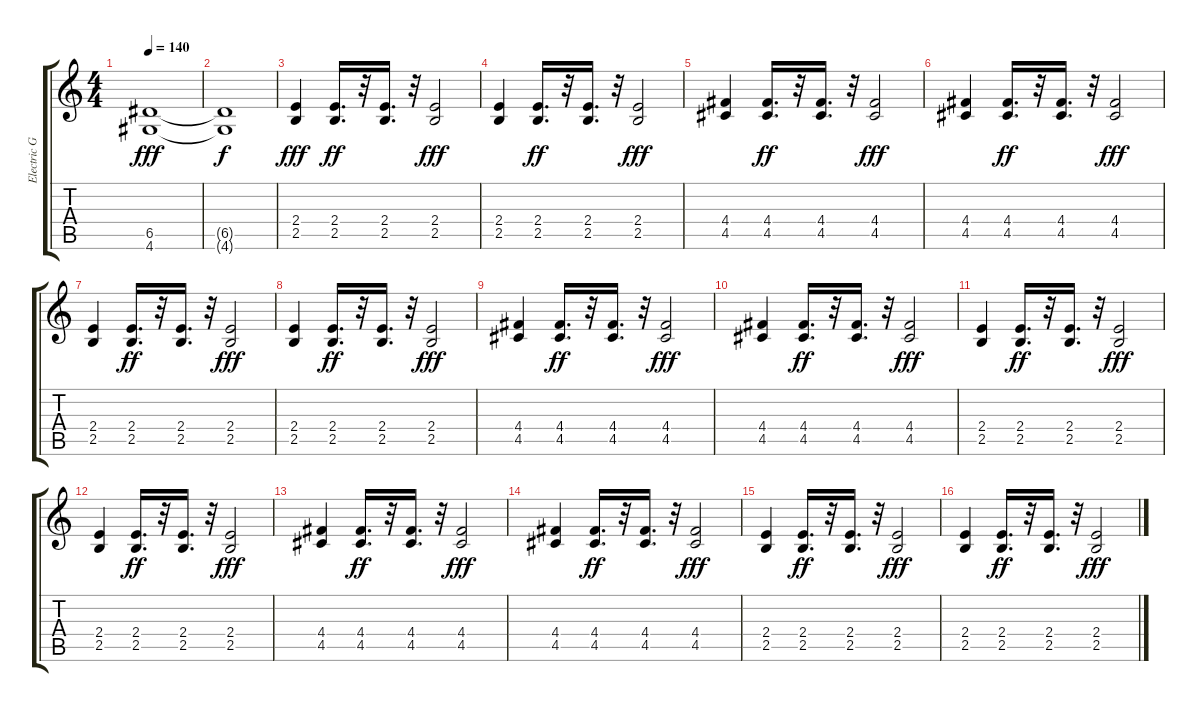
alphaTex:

\track ("Electric Guitar 2" "Electric G") {instrument distortionguitar}
\staff {score tabs}
\tuning (E4 B3 G3 D3 A2 E2) {hide}
\ts (4 4)
\tempo 140
\clef g2
\ks c
(6.5 4.6).1{dy fff} |
(6.5{t} 4.6{t}).1{dy f} |
(2.4 2.5).4{dy fff} (2.4 2.5).16{d dy ff} r.32 (2.4 2.5).16{d} r.32 (2.4 2.5).2{dy fff} |
(2.4 2.5).4 (2.4 2.5).16{d dy ff} r.32 (2.4 2.5).16{d} r.32 (2.4 2.5).2{dy fff} |
(4.4 4.5).4 (4.4 4.5).16{d dy ff} r.32 (4.4 4.5).16{d} r.32 (4.4 4.5).2{dy fff} |
(4.4 4.5).4 (4.4 4.5).16{d dy ff} r.32 (4.4 4.5).16{d} r.32 (4.4 4.5).2{dy fff} |
(2.4 2.5).4 (2.4 2.5).16{d dy ff} r.32 (2.4 2.5).16{d} r.32 (2.4 2.5).2{dy fff} |
(2.4 2.5).4 (2.4 2.5).16{d dy ff} r.32 (2.4 2.5).16{d} r.32 (2.4 2.5).2{dy fff} |
(4.4 4.5).4 (4.4 4.5).16{d dy ff} r.32 (4.4 4.5).16{d} r.32 (4.4 4.5).2{dy fff} |
(4.4 4.5).4 (4.4 4.5).16{d dy ff} r.32 (4.4 4.5).16{d} r.32 (4.4 4.5).2{dy fff} |
(2.4 2.5).4 (2.4 2.5).16{d dy ff} r.32 (2.4 2.5).16{d} r.32 (2.4 2.5).2{dy fff} |
(2.4 2.5).4 (2.4 2.5).16{d dy ff} r.32 (2.4 2.5).16{d} r.32 (2.4 2.5).2{dy fff} |
(4.4 4.5).4 (4.4 4.5).16{d dy ff} r.32 (4.4 4.5).16{d} r.32 (4.4 4.5).2{dy fff} |
(4.4 4.5).4 (4.4 4.5).16{d dy ff} r.32 (4.4 4.5).16{d} r.32 (4.4 4.5).2{dy fff} |
(2.4 2.5).4 (2.4 2.5).16{d dy ff} r.32 (2.4 2.5).16{d} r.32 (2.4 2.5).2{dy fff} |
(2.4 2.5).4 (2.4 2.5).16{d dy ff} r.32 (2.4 2.5).16{d} r.32 (2.4 2.5).2{dy fff}
